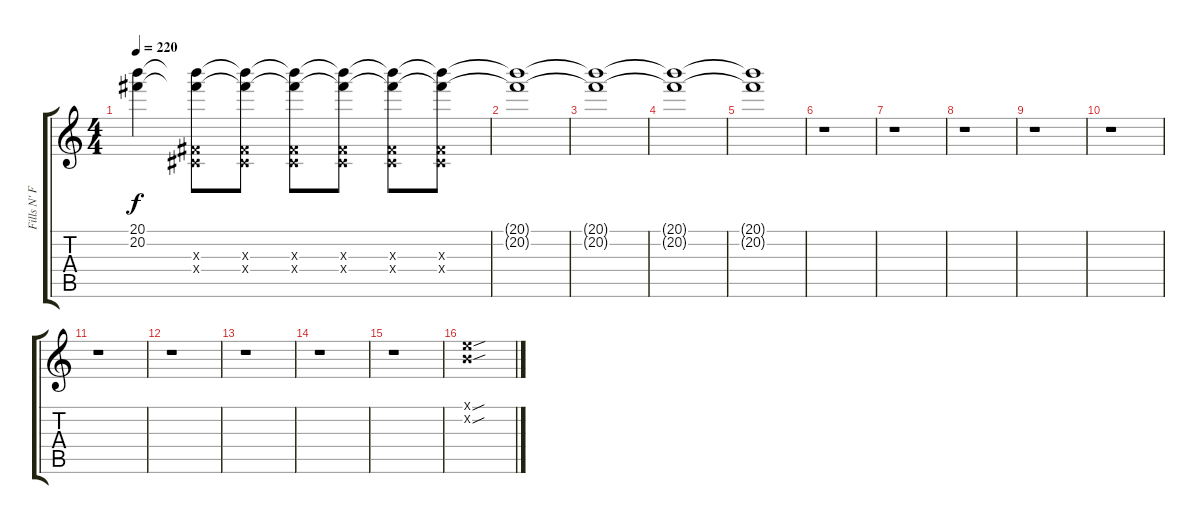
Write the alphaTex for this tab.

\track ("Fills N' Feedback" "Fills N' F") {instrument distortionguitar}
\staff {score tabs}
\tuning (Eb4 Bb3 Gb3 Db3 Ab2 Eb2) {hide}
\ts (4 4)
\tempo 220
\clef g2
\ks c
(20.1{t} 20.2{t}).4{dy f} (20.1{t} 20.2{t} 0.3{x} 0.4{x}).8 (20.1{t} 20.2{t} 0.3{x} 0.4{x}).8 (20.1{t} 20.2{t} 0.3{x} 0.4{x}).8 (20.1{t} 20.2{t} 0.3{x} 0.4{x}).8 (20.1{t} 20.2{t} 0.3{x} 0.4{x}).8 (20.1{t} 20.2{t} 0.3{x} 0.4{x}).8 |
(20.1{t} 20.2{t}).1 |
(20.1{t} 20.2{t}).1 |
(20.1{t} 20.2{t}).1 |
(20.1{t} 20.2{t}).1 |
r.1 |
r.1 |
r.1 |
r.1 |
r.1 |
r.1 |
r.1 |
r.1 |
r.1 |
r.1 |
(1.1{sou x} 1.2{sou x}).1
